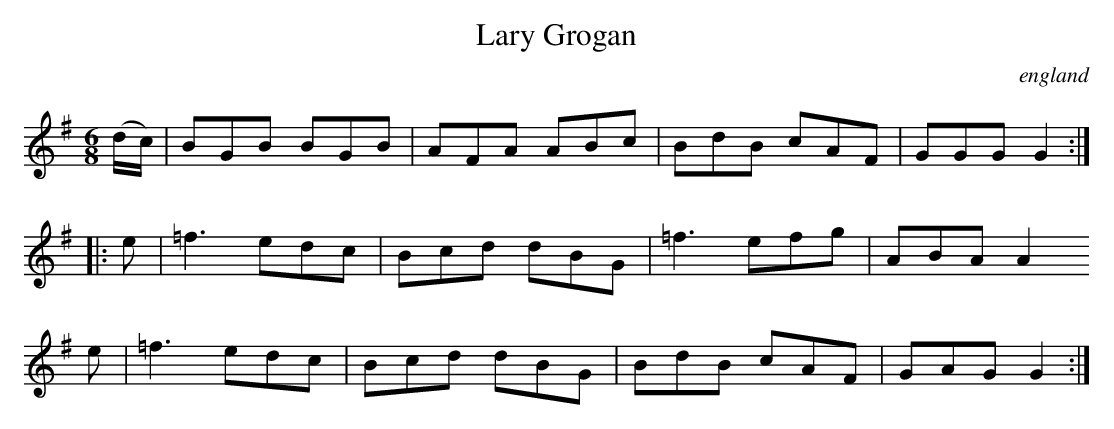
X:1
T:Lary Grogan
O:england
M:6/8
L:1/8
K:G
(d/c/)| BGB BGB|AFA ABc| BdB cAF|GGG G2::
e    |=f3  edc|Bcd dBG|=f3  efg|ABA A2
e    |=f3  edc|Bcd dBG| BdB cAF|GAG G2:|
